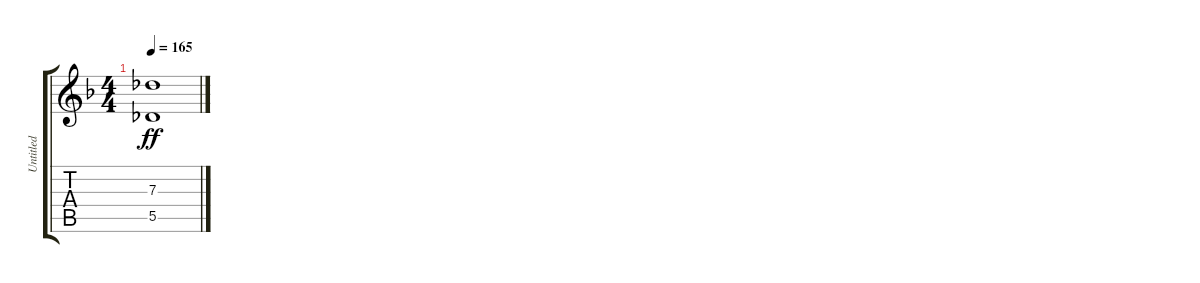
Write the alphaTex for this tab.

\track ("Untitled" "Untitled") {instrument overdrivenguitar}
\staff {score tabs}
\tuning (Eb4 Bb3 Gb3 Db3 Ab2 Db2) {hide}
\ts (4 4)
\tempo 165
\clef g2
\ks f
(7.3{t} 5.5{t}).1{dy ff}
